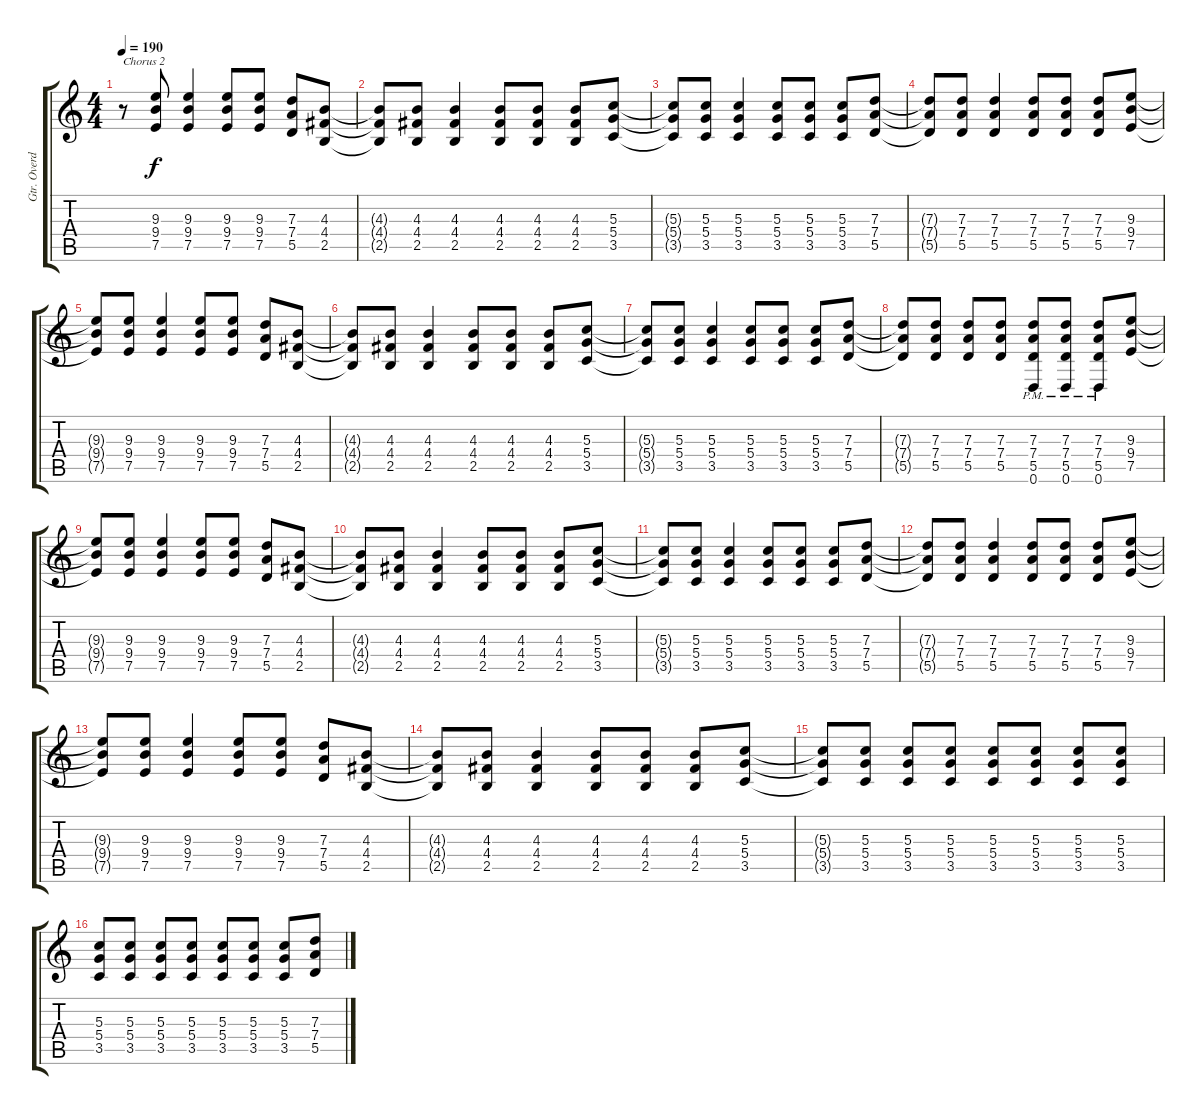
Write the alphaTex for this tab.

\track ("Gtr. Overdub 1" "Gtr. Overd") {instrument distortionguitar}
\staff {score tabs}
\tuning (E4 B3 G3 D3 A2 D2) {hide}
\ts (4 4)
\tempo 190
\clef g2
\ks c
r.8{txt "Chorus 2" dy f} (9.3 9.4 7.5).8 (9.3 9.4 7.5).4 (9.3 9.4 7.5).8 (9.3 9.4 7.5).8 (7.3 7.4 5.5).8 (4.3 4.4 2.5).8 |
(4.3{t} 4.4{t} 2.5{t}).8 (4.3 4.4 2.5).8 (4.3 4.4 2.5).4 (4.3 4.4 2.5).8 (4.3 4.4 2.5).8 (4.3 4.4 2.5).8 (5.3 5.4 3.5).8 |
(5.3{t} 5.4{t} 3.5{t}).8 (5.3 5.4 3.5).8 (5.3 5.4 3.5).4 (5.3 5.4 3.5).8 (5.3 5.4 3.5).8 (5.3 5.4 3.5).8 (7.3 7.4 5.5).8 |
(7.3{t} 7.4{t} 5.5{t}).8 (7.3 7.4 5.5).8 (7.3 7.4 5.5).4 (7.3 7.4 5.5).8 (7.3 7.4 5.5).8 (7.3 7.4 5.5).8 (9.3 9.4 7.5).8 |
(9.3{t} 9.4{t} 7.5{t}).8 (9.3 9.4 7.5).8 (9.3 9.4 7.5).4 (9.3 9.4 7.5).8 (9.3 9.4 7.5).8 (7.3 7.4 5.5).8 (4.3 4.4 2.5).8 |
(4.3{t} 4.4{t} 2.5{t}).8 (4.3 4.4 2.5).8 (4.3 4.4 2.5).4 (4.3 4.4 2.5).8 (4.3 4.4 2.5).8 (4.3 4.4 2.5).8 (5.3 5.4 3.5).8 |
(5.3{t} 5.4{t} 3.5{t}).8 (5.3 5.4 3.5).8 (5.3 5.4 3.5).4 (5.3 5.4 3.5).8 (5.3 5.4 3.5).8 (5.3 5.4 3.5).8 (7.3 7.4 5.5).8 |
(7.3{t} 7.4{t} 5.5{t}).8 (7.3 7.4 5.5).8 (7.3 7.4 5.5).8 (7.3 7.4 5.5).8 (7.3{pm} 7.4{pm} 5.5{pm} 0.6{pm}).8 (7.3{pm} 7.4{pm} 5.5{pm} 0.6{pm}).8 (7.3{pm} 7.4{pm} 5.5{pm} 0.6{pm}).8 (9.3 9.4 7.5).8 |
(9.3{t} 9.4{t} 7.5{t}).8 (9.3 9.4 7.5).8 (9.3 9.4 7.5).4 (9.3 9.4 7.5).8 (9.3 9.4 7.5).8 (7.3 7.4 5.5).8 (4.3 4.4 2.5).8 |
(4.3{t} 4.4{t} 2.5{t}).8 (4.3 4.4 2.5).8 (4.3 4.4 2.5).4 (4.3 4.4 2.5).8 (4.3 4.4 2.5).8 (4.3 4.4 2.5).8 (5.3 5.4 3.5).8 |
(5.3{t} 5.4{t} 3.5{t}).8 (5.3 5.4 3.5).8 (5.3 5.4 3.5).4 (5.3 5.4 3.5).8 (5.3 5.4 3.5).8 (5.3 5.4 3.5).8 (7.3 7.4 5.5).8 |
(7.3{t} 7.4{t} 5.5{t}).8 (7.3 7.4 5.5).8 (7.3 7.4 5.5).4 (7.3 7.4 5.5).8 (7.3 7.4 5.5).8 (7.3 7.4 5.5).8 (9.3 9.4 7.5).8 |
(9.3{t} 9.4{t} 7.5{t}).8 (9.3 9.4 7.5).8 (9.3 9.4 7.5).4 (9.3 9.4 7.5).8 (9.3 9.4 7.5).8 (7.3 7.4 5.5).8 (4.3 4.4 2.5).8 |
(4.3{t} 4.4{t} 2.5{t}).8 (4.3 4.4 2.5).8 (4.3 4.4 2.5).4 (4.3 4.4 2.5).8 (4.3 4.4 2.5).8 (4.3 4.4 2.5).8 (5.3 5.4 3.5).8 |
(5.3{t} 5.4{t} 3.5{t}).8 (5.3 5.4 3.5).8 (5.3 5.4 3.5).8 (5.3 5.4 3.5).8 (5.3 5.4 3.5).8 (5.3 5.4 3.5).8 (5.3 5.4 3.5).8 (5.3 5.4 3.5).8 |
(5.3 5.4 3.5).8 (5.3 5.4 3.5).8 (5.3 5.4 3.5).8 (5.3 5.4 3.5).8 (5.3 5.4 3.5).8 (5.3 5.4 3.5).8 (5.3 5.4 3.5).8 (7.3 7.4 5.5).8
